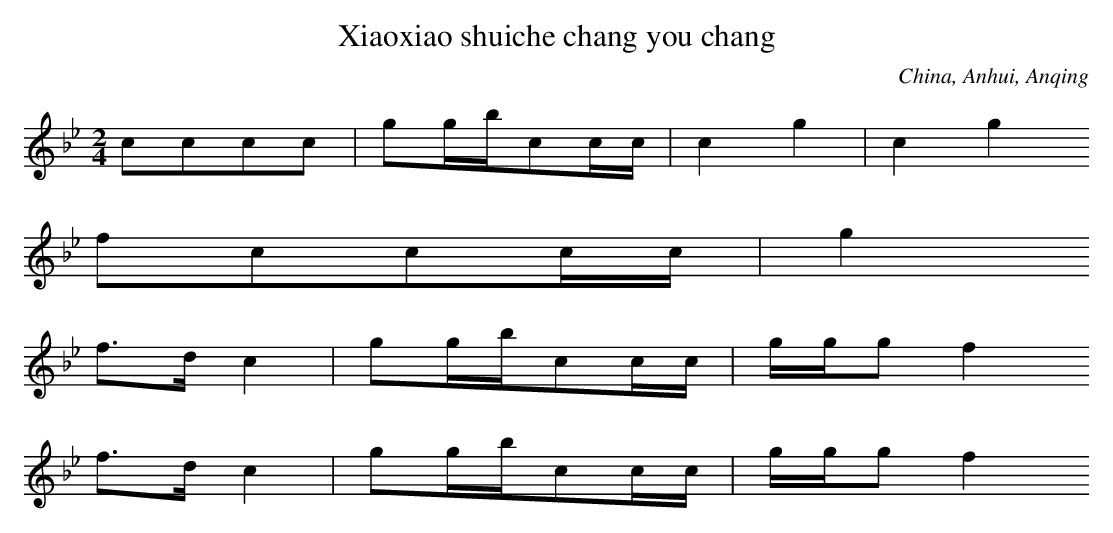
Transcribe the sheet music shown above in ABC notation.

X:1
T: Xiaoxiao shuiche chang you chang
O: China, Anhui, Anqing
M: 2/4
L: 1/16
K: Bb
c2c2c2c2 | g2gbc2cc | c4g4 | c4g4
f2c2c2cc | g4
f3dc4 | g2gbc2cc | ggg2f4
f3dc4 | g2gbc2cc | ggg2f4
